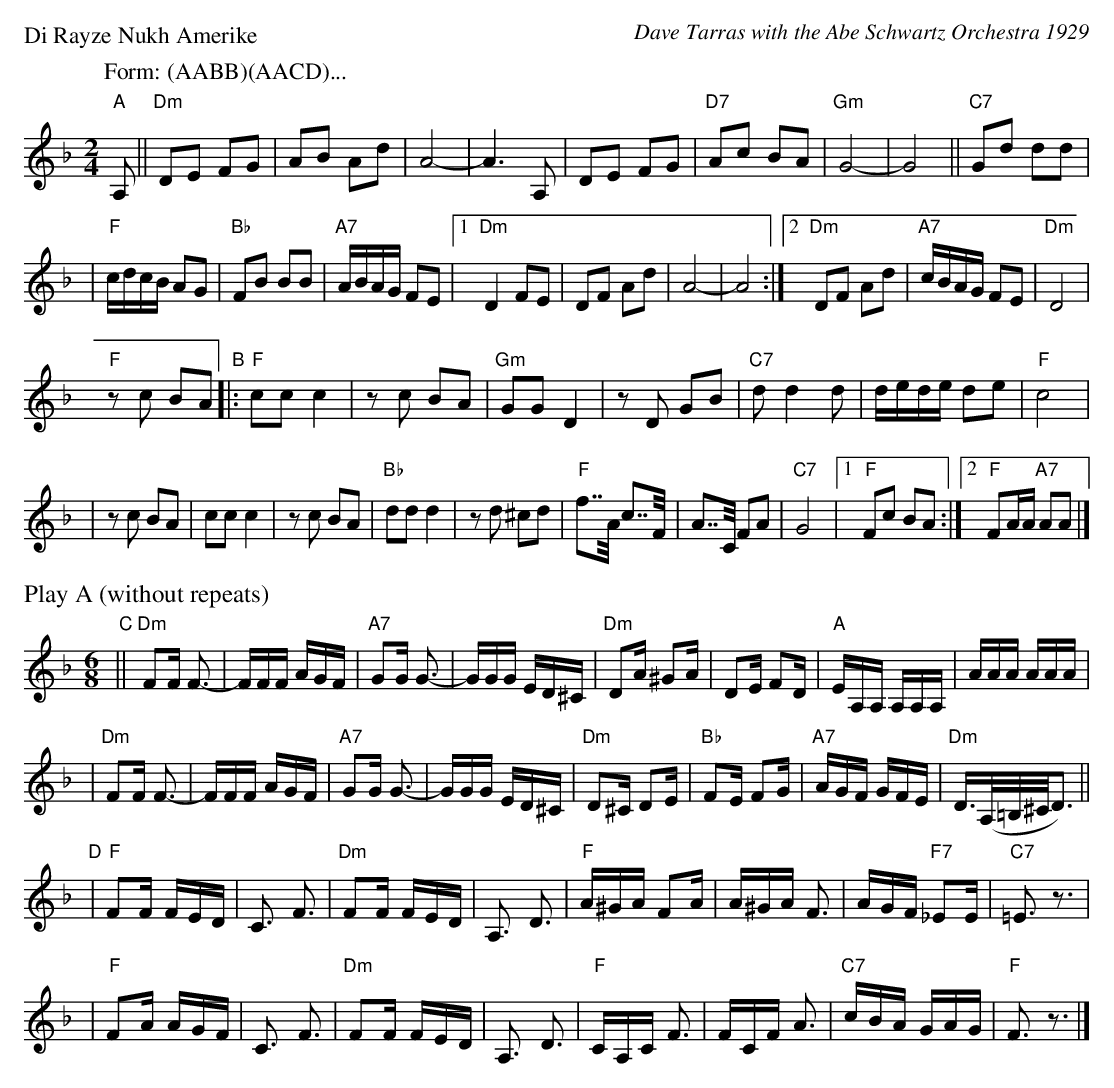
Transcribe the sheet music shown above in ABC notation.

X:1
P: Di Rayze Nukh Amerike
O: Dave Tarras with the Abe Schwartz Orchestra 1929
M: 2/4
L: 1/16
K: Dm
P: Form: (AABB)(AACD)...
"A"
A,2 \
|| "Dm"D2E2 F2G2 | A2B2 A2d2 | A8- | A6 A,2 | D2E2 F2G2 | "D7"A2c2 B2A2 | "Gm"G8- | G8 || "C7"G2d2 d2d2 |
| "F"cdcB A2G2 | "Bb"F2B2 B2B2 | "A7"ABAG F2E2 |1 "Dm"D4 F2E2 | D2F2 A2d2 | A8- | A8 :|2 "Dm"D2F2 A2d2 | "A7"cBAG F2E2 | "Dm"D8 |
"F"z2c2 B2A2 \
"B"\
|: "F"c2c2 c4 | z2c2 B2A2 | "Gm"G2G2 D4 | z2D2 G2B2 | "C7"d2 d4 d2 | dede d2e2 | "F"c8 |
| z2c2 B2A2 | c2c2 c4 | z2 c2 B2A2 | "Bb"d2d2 d4 | z2d2 ^c2d2 | "F"f2>>A2 c2>>F2 | A2>>C2 F2A2 | "C7"G8 |1 "F"F2c2 B2A2 :|2 "F"F2AA "A7"A2A2 |]
%%text Play A (without repeats)
M: 6/8
"C"
|| "Dm"F2F F3- | FFF AGF | "A7"G2G G3- | GGG ED^C | "Dm"D2A ^G2A | D2E F2D | "A"EA,A, A,A,A, | AAA AAA |
|  "Dm"F2F F3- | FFF AGF | "A7"G2G G3- | GGG ED^C | "Dm"D2^C D2E | "Bb"F2E F2G | "A7"AGF GFE | "Dm"D3/2(A,/=B,/^C/D3) ||
"D"
| "F"F2F FED | C3 F3 | "Dm"F2F FED | A,3 D3 | "F"A^GA F2A |A^GA F3 | AGF "F7"_E2E | "C7"=E3 z3 |
| "F"F2A AGF | C3 F3 | "Dm"F2F FED | A,3 D3 | "F"CA,C F3 | FCF A3 | "C7" cBA GAG | "F"F3 z3 |]
